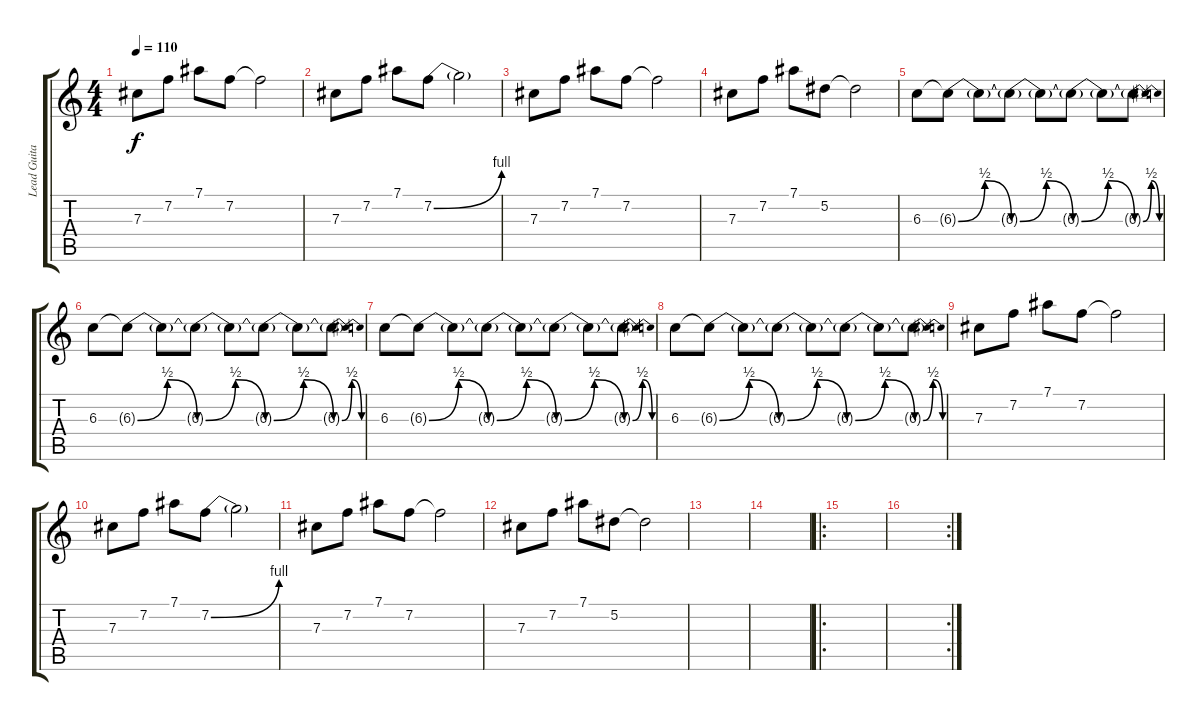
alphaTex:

\track ("Lead Guitar 1" "Lead Guita") {instrument overdrivenguitar}
\staff {score tabs}
\tuning (Eb4 Bb3 Gb3 Db3 Ab2 Db2) {hide}
\ts (4 4)
\tempo 110
\clef g2
\ks c
7.3.8{dy f} 7.2.8 7.1.8 7.2.8 7.2{t}.2 |
7.3.8 7.2.8 7.1.8 7.2{be (bend 0 0 60 4)}.8 7.2{t}.2 |
7.3.8 7.2.8 7.1.8 7.2.8 7.2{t}.2 |
7.3.8 7.2.8 7.1.8 5.2.8 5.2{t}.2 |
6.3.8 6.3{be (bendrelease 0 0 30 2 30 2 60 0) t}.8 6.3{t}.8 6.3{be (bendrelease 0 0 30 2 30 2 60 0) t}.8 6.3{t}.8 6.3{be (bendrelease 0 0 30 2 30 2 60 0) t}.8 6.3{t}.8 6.3{be (bendrelease 0 0 30 2 30 2 60 0) t}.8 |
6.3.8 6.3{be (bendrelease 0 0 30 2 30 2 60 0) t}.8 6.3{t}.8 6.3{be (bendrelease 0 0 30 2 30 2 60 0) t}.8 6.3{t}.8 6.3{be (bendrelease 0 0 30 2 30 2 60 0) t}.8 6.3{t}.8 6.3{be (bendrelease 0 0 30 2 30 2 60 0) t}.8 |
6.3.8 6.3{be (bendrelease 0 0 30 2 30 2 60 0) t}.8 6.3{t}.8 6.3{be (bendrelease 0 0 30 2 30 2 60 0) t}.8 6.3{t}.8 6.3{be (bendrelease 0 0 30 2 30 2 60 0) t}.8 6.3{t}.8 6.3{be (bendrelease 0 0 30 2 30 2 60 0) t}.8 |
6.3.8 6.3{be (bendrelease 0 0 30 2 30 2 60 0) t}.8 6.3{t}.8 6.3{be (bendrelease 0 0 30 2 30 2 60 0) t}.8 6.3{t}.8 6.3{be (bendrelease 0 0 30 2 30 2 60 0) t}.8 6.3{t}.8 6.3{be (bendrelease 0 0 30 2 30 2 60 0) t}.8 |
7.3.8 7.2.8 7.1.8 7.2.8 7.2{t}.2 |
7.3.8 7.2.8 7.1.8 7.2{be (bend 0 0 60 4)}.8 7.2{t}.2 |
7.3.8 7.2.8 7.1.8 7.2.8 7.2{t}.2 |
7.3.8 7.2.8 7.1.8 5.2.8 5.2{t}.2 |
|
|
\ro
|
\rc 2
